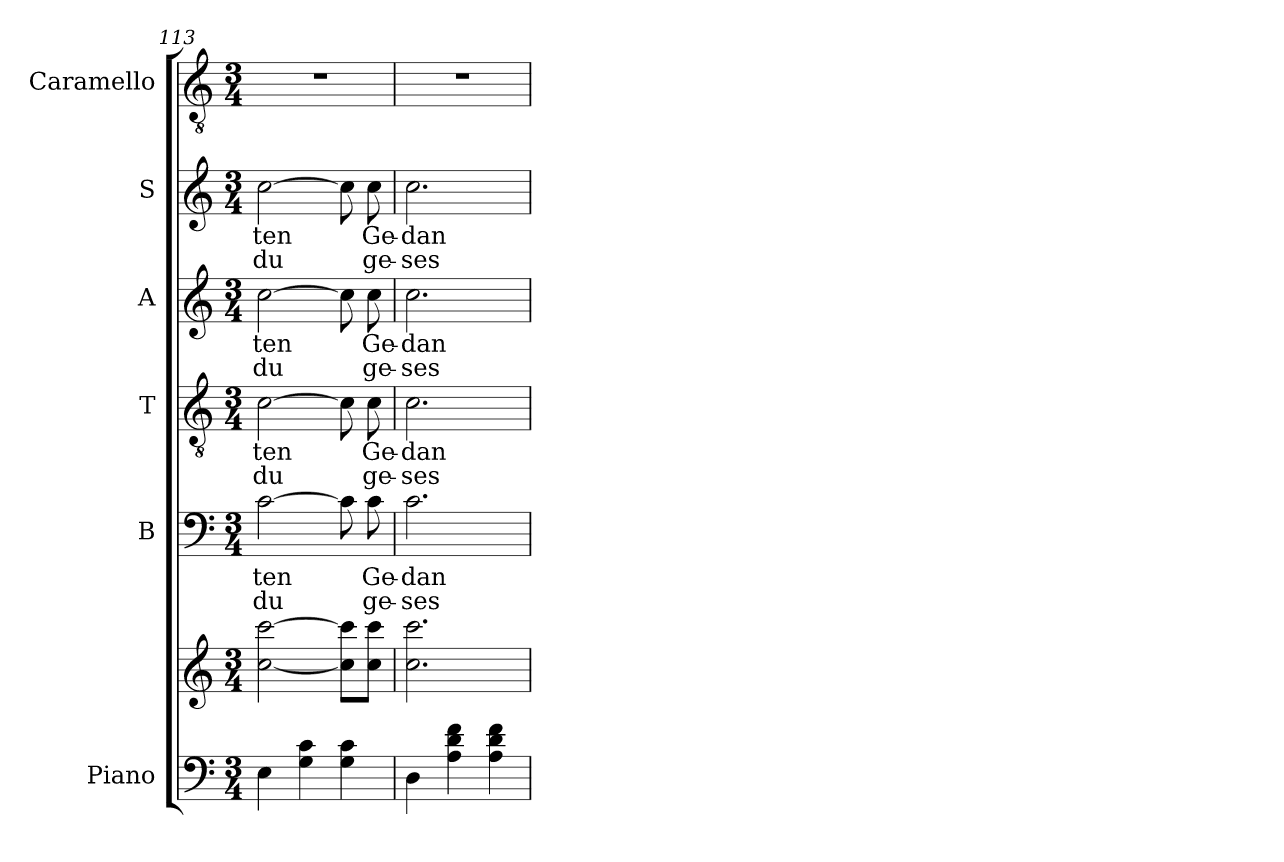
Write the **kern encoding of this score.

**kern	**kern	**kern	**text	**text	**kern	**text	**text	**kern	**text	**text	**kern	**text	**text	**kern
*part6	*part6	*part5	*part5	*part5	*part4	*part4	*part4	*part3	*part3	*part3	*part2	*part2	*part2	*part1
*staff7	*staff6	*staff5	*staff5	*staff5	*staff4	*staff4	*staff4	*staff3	*staff3	*staff3	*staff2	*staff2	*staff2	*staff1
*I"Piano	*	*I"B	*	*	*I"T	*	*	*I"A	*	*	*I"S	*	*	*I"Caramello
*I'Pno	*	*I'B	*	*	*I'T	*	*	*I'A	*	*	*I'S	*	*	*
*clefF4	*clefG2	*clefF4	*	*	*clefGv2	*	*	*clefG2	*	*	*clefG2	*	*	*clefGv2
*k[]	*k[]	*k[]	*	*	*k[]	*	*	*k[]	*	*	*k[]	*	*	*k[]
*M3/4	*M3/4	*M3/4	*	*	*M3/4	*	*	*M3/4	*	*	*M3/4	*	*	*M3/4
=113	=113	=113	=113	=113	=113	=113	=113	=113	=113	=113	=113	=113	=113	=113
!	!	!	!LO:LY:b	!LO:LY:b	!	!LO:LY:b	!LO:LY:b	!	!LO:LY:b	!LO:LY:b	!	!LO:LY:b	!LO:LY:b	!
4E\	[2cc\ [2ccc\	[2c\	-ten	du	[2c\	-ten	du	[2cc\	-ten	du	[2cc\	-ten	du	2.r
4G\ 4c\	.	.	.	.	.	.	.	.	.	.	.	.	.	.
4G\ 4c\	8cc\] 8ccc\]L	8c\]	.	.	8c\]	.	.	8cc\]	.	.	8cc\]	.	.	.
!	!	!	!LO:LY:b	!LO:LY:b	!	!LO:LY:b	!LO:LY:b	!	!LO:LY:b	!LO:LY:b	!	!LO:LY:b	!LO:LY:b	!
.	8cc\ 8ccc\J	8c\	Ge-	ge-	8c\	Ge-	ge-	8cc\	Ge-	ge-	8cc\	Ge-	ge-	.
=114	=114	=114	=114	=114	=114	=114	=114	=114	=114	=114	=114	=114	=114	=114
!	!	!	!LO:LY:b	!LO:LY:b	!	!LO:LY:b	!LO:LY:b	!	!LO:LY:b	!LO:LY:b	!	!LO:LY:b	!LO:LY:b	!
4D\	2.cc\ 2.ccc\	2.c\	-dan-	-ses-	2.c\	-dan-	-ses-	2.cc\	-dan-	-ses-	2.cc\	-dan-	-ses-	2.r
4A\ 4d\ 4f\	.	.	.	.	.	.	.	.	.	.	.	.	.	.
4A\ 4d\ 4f\	.	.	.	.	.	.	.	.	.	.	.	.	.	.
=	=	=	=	=	=	=	=	=	=	=	=	=	=	=
*-	*-	*-	*-	*-	*-	*-	*-	*-	*-	*-	*-	*-	*-	*-
